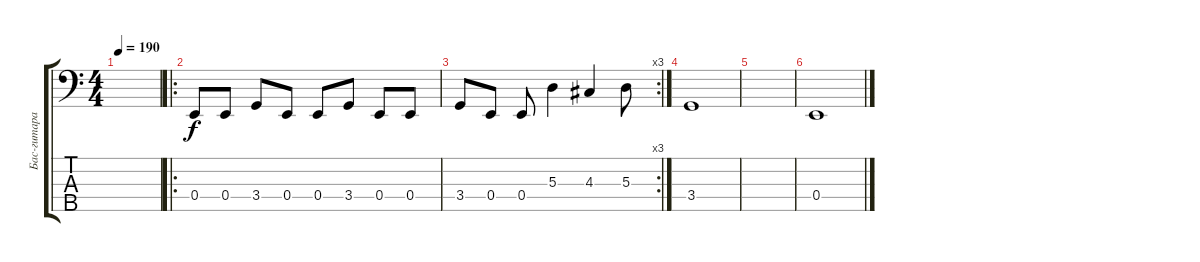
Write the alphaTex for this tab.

\track ("Бас-гитара (Нагаш)" "Бас-гитара") {instrument electricbassfinger}
\staff {score tabs}
\tuning (G2 D2 A1 E1 B0) {hide}
\ts (4 4)
\tempo 190
\clef f4
\ks c
|
\ro
0.4.8 0.4.8 3.4.8 0.4.8 0.4.8 3.4.8 0.4.8 0.4.8 |
\rc 3
3.4.8 0.4.8 0.4.8 5.3.4 4.3.4 5.3.8 |
3.4.1 |
|
0.4.1
